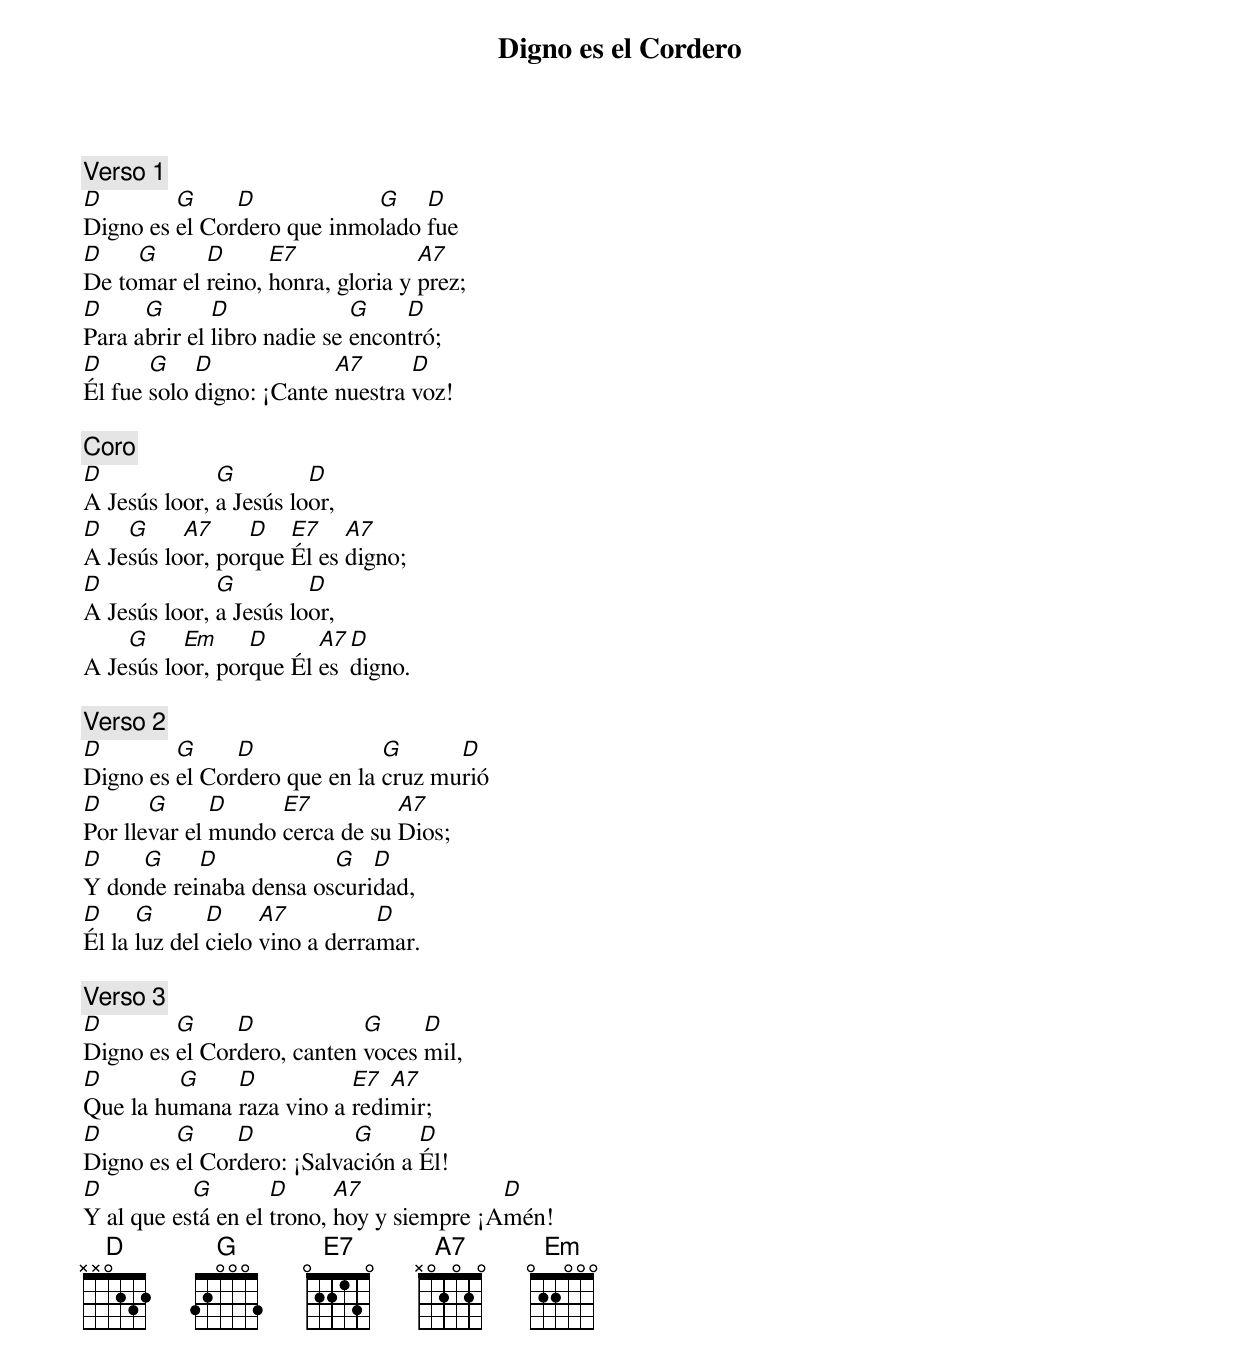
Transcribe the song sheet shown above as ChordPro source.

{title: Digno es el Cordero}

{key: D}
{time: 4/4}

{comment: Verso 1}
[D]Digno es [G]el Cor[D]dero que inmo[G]lado [D]fue
[D]De to[G]mar el [D]reino, [E7]honra, gloria y [A7]prez;
[D]Para a[G]brir el [D]libro nadie se [G]encon[D]tró;
[D]Él fue [G]solo [D]digno: ¡Cante [A7]nuestra [D]voz!

{comment: Coro}
[D]A Jesús loor, [G]a Jesús lo[D]or,
[D]A Je[G]sús lo[A7]or, por[D]que [E7]Él es [A7]digno;
[D]A Jesús loor, [G]a Jesús lo[D]or,
A Je[G]sús lo[Em]or, por[D]que Él [A7]es [D]digno.

{comment: Verso 2}
[D]Digno es [G]el Cor[D]dero que en la [G]cruz mu[D]rió
[D]Por lle[G]var el [D]mundo [E7]cerca de su [A7]Dios;
[D]Y don[G]de rei[D]naba densa os[G]curi[D]dad,
[D]Él la [G]luz del [D]cielo [A7]vino a derra[D]mar.

{comment: Verso 3}
[D]Digno es [G]el Cor[D]dero, canten [G]voces [D]mil,
[D]Que la hu[G]mana [D]raza vino a [E7]redi[A7]mir;
[D]Digno es [G]el Cor[D]dero: ¡Salva[G]ción a [D]Él!
[D]Y al que es[G]tá en el [D]trono, [A7]hoy y siempre ¡A[D]mén!
